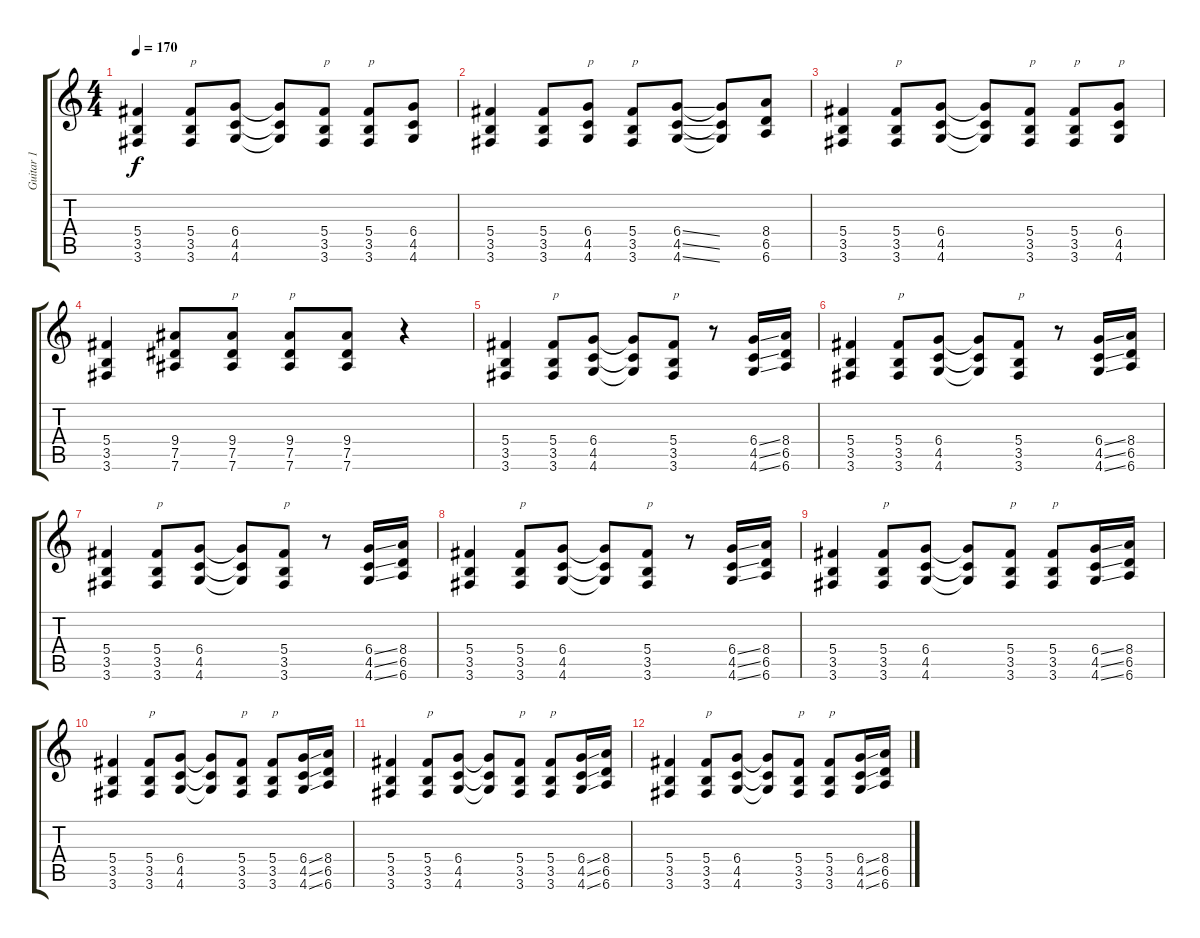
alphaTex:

\track ("Guitar 1" "Guitar 1") {instrument distortionguitar}
\staff {score tabs}
\tuning (Eb4 Bb3 Gb3 Db3 Ab2 Eb2) {hide}
\ts (4 4)
\tempo 170
\clef g2
\ks c
(5.4 3.5 3.6).4{dy f} (5.4 3.5 3.6).8{txt "p"} (6.4 4.5 4.6).8 (6.4{t} 4.5{t} 4.6{t}).8 (5.4 3.5 3.6).8{txt "p"} (5.4 3.5 3.6).8{txt "p"} (6.4 4.5 4.6).8 |
(5.4 3.5 3.6).4 (5.4 3.5 3.6).8 (6.4 4.5 4.6).8{txt "p"} (5.4 3.5 3.6).8{txt "p"} (6.4{ss} 4.5{ss} 4.6{ss}).8 (6.4{t} 4.5{t} 4.6{t}).8 (8.4 6.5 6.6).8 |
(5.4 3.5 3.6).4 (5.4 3.5 3.6).8{txt "p"} (6.4 4.5 4.6).8 (6.4{t} 4.5{t} 4.6{t}).8 (5.4 3.5 3.6).8{txt "p"} (5.4 3.5 3.6).8{txt "p"} (6.4 4.5 4.6).8{txt "p"} |
(5.4 3.5 3.6).4 (9.4 7.5 7.6).8 (9.4 7.5 7.6).8{txt "p"} (9.4 7.5 7.6).8{txt "p"} (9.4 7.5 7.6).8 r.4 |
(5.4 3.5 3.6).4 (5.4 3.5 3.6).8{txt "p"} (6.4 4.5 4.6).8 (6.4{t} 4.5{t} 4.6{t}).8 (5.4 3.5 3.6).8{txt "p"} r.8 (6.4{ss} 4.5{ss} 4.6{ss}).16 (8.4 6.5 6.6).16 |
(5.4 3.5 3.6).4 (5.4 3.5 3.6).8{txt "p"} (6.4 4.5 4.6).8 (6.4{t} 4.5{t} 4.6{t}).8 (5.4 3.5 3.6).8{txt "p"} r.8 (6.4{ss} 4.5{ss} 4.6{ss}).16 (8.4 6.5 6.6).16 |
(5.4 3.5 3.6).4 (5.4 3.5 3.6).8{txt "p"} (6.4 4.5 4.6).8 (6.4{t} 4.5{t} 4.6{t}).8 (5.4 3.5 3.6).8{txt "p"} r.8 (6.4{ss} 4.5{ss} 4.6{ss}).16 (8.4 6.5 6.6).16 |
(5.4 3.5 3.6).4 (5.4 3.5 3.6).8{txt "p"} (6.4 4.5 4.6).8 (6.4{t} 4.5{t} 4.6{t}).8 (5.4 3.5 3.6).8{txt "p"} r.8 (6.4{ss} 4.5{ss} 4.6{ss}).16 (8.4 6.5 6.6).16 |
(5.4 3.5 3.6).4 (5.4 3.5 3.6).8{txt "p"} (6.4 4.5 4.6).8 (6.4{t} 4.5{t} 4.6{t}).8 (5.4 3.5 3.6).8{txt "p"} (5.4 3.5 3.6).8{txt "p"} (6.4{ss} 4.5{ss} 4.6{ss}).16 (8.4 6.5 6.6).16 |
(5.4 3.5 3.6).4 (5.4 3.5 3.6).8{txt "p"} (6.4 4.5 4.6).8 (6.4{t} 4.5{t} 4.6{t}).8 (5.4 3.5 3.6).8{txt "p"} (5.4 3.5 3.6).8{txt "p"} (6.4{ss} 4.5{ss} 4.6{ss}).16 (8.4 6.5 6.6).16 |
(5.4 3.5 3.6).4 (5.4 3.5 3.6).8{txt "p"} (6.4 4.5 4.6).8 (6.4{t} 4.5{t} 4.6{t}).8 (5.4 3.5 3.6).8{txt "p"} (5.4 3.5 3.6).8{txt "p"} (6.4{ss} 4.5{ss} 4.6{ss}).16 (8.4 6.5 6.6).16 |
(5.4 3.5 3.6).4 (5.4 3.5 3.6).8{txt "p"} (6.4 4.5 4.6).8 (6.4{t} 4.5{t} 4.6{t}).8 (5.4 3.5 3.6).8{txt "p"} (5.4 3.5 3.6).8{txt "p"} (6.4{ss} 4.5{ss} 4.6{ss}).16 (8.4 6.5 6.6).16
